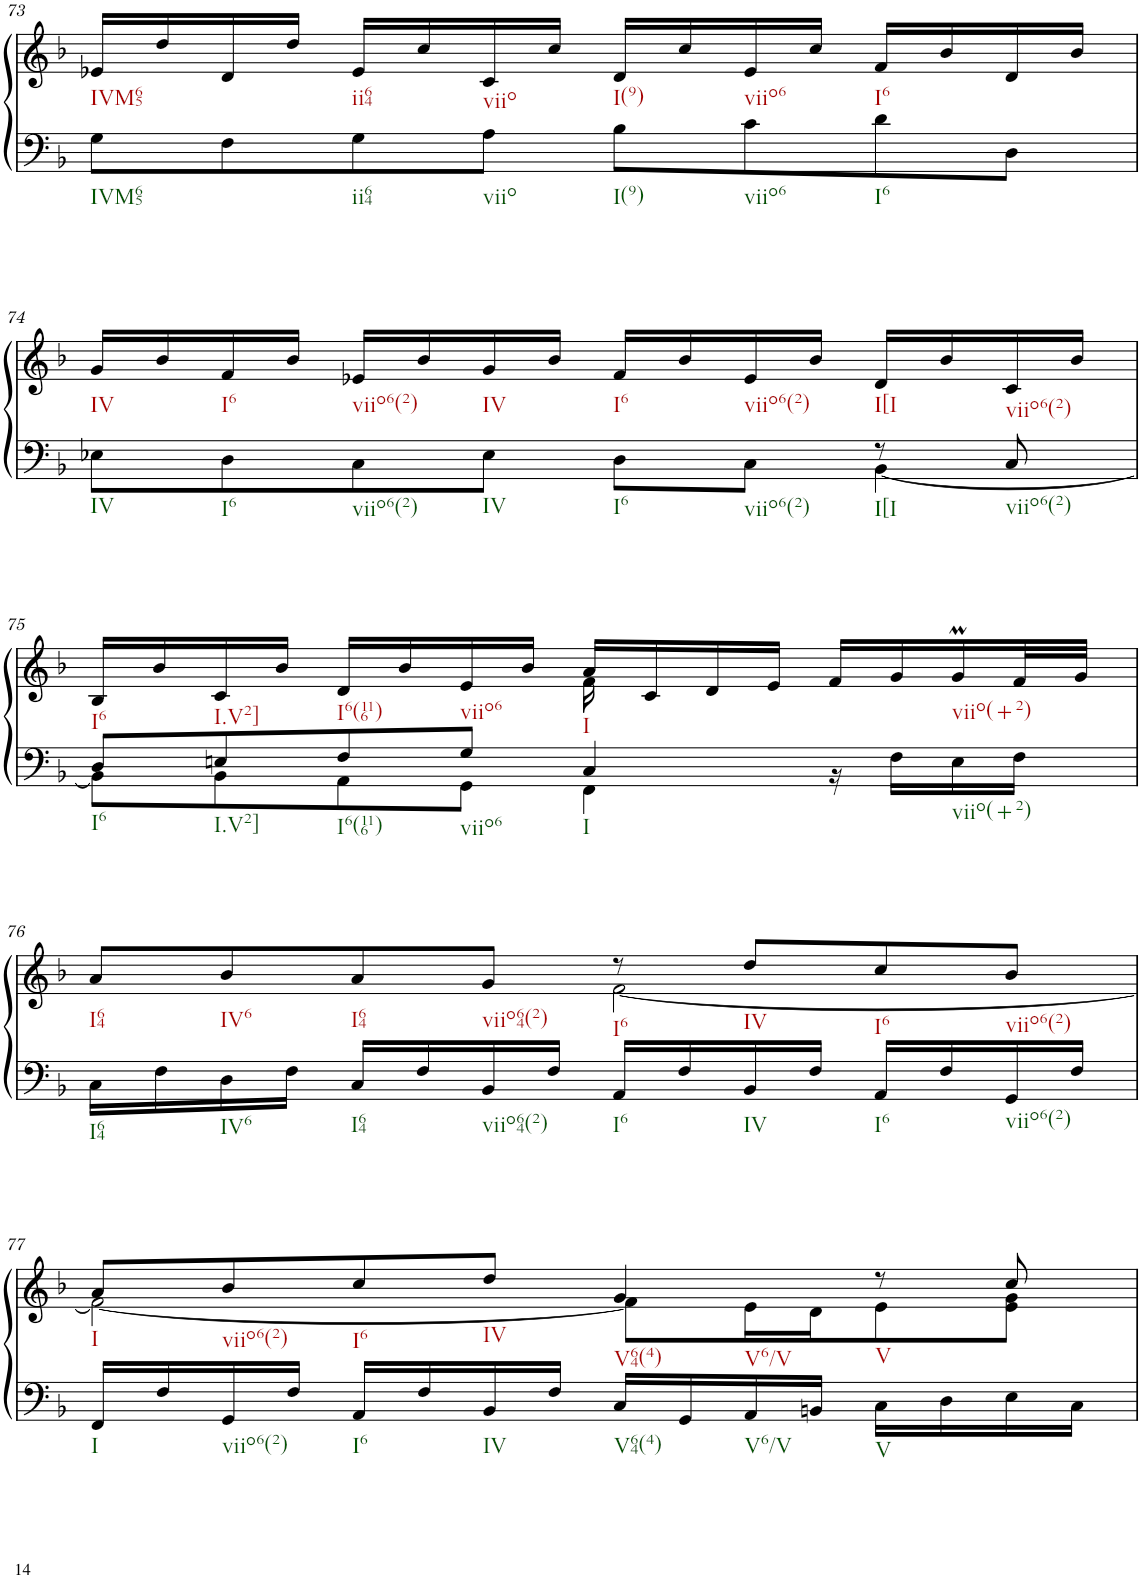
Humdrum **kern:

**kern	**kern
*part1	*part1
*staff2	*staff1
*I"Klavier linke Hand	*
!!LO:PB:g=z
*clefF4	*clefG2
*k[b-]	*k[b-]
*M2/2	*M2/2
=73	=73
8G\L	16e-X/LL
.	16dd/
8F\	16d/
.	16dd/JJ
8G\	16e-/LL
.	16cc/
8A\J	16c/
.	16cc/JJ
8B-\L	16d/LL
.	16cc/
8c\	16e-/
.	16cc/JJ
8d\	16f/LL
.	16b-/
8D\J	16d/
.	16b-/JJ
!!LO:LB:g=z
=74	=74
*^	*
2.ryy	8E-X\L	16g/LL
.	.	16b-/
.	8D\	16f/
.	.	16b-/JJ
.	8C\	16e-X/LL
.	.	16b-/
.	8E-\J	16g/
.	.	16b-/JJ
.	8D\L	16f/LL
.	.	16b-/
.	8C\J	16e-/
.	.	16b-/JJ
8r	[4BB-\	16d/LL
.	.	16b-/
8C/	.	16c/
.	.	16b-/JJ
!!LO:LB:g=z
=75	=75	=75
*	*	*^
8D/L	8BB-\L]	16B-/LL	2ryy
.	.	16b-/	.
8En/	8BB-\	16c/	.
.	.	16b-/JJ	.
8F/	8AA\	16d/LL	.
.	.	16b-/	.
8G/J	8GG\J	16e/	.
.	.	16b-/JJ	.
4C/	4FF\	16a/LL	16f\
.	.	16c/	4..ryy
.	.	16d/	.
.	.	16e/JJ	.
4ryy	16r	16f/LL	.
.	16F\LL	16g/	.
.	16E\	16gM/	.
.	16F\JJ	32f/L	.
.	.	32g/JJJ	.
*v	*v	*	*
!!LO:LB:g=z	!!
=76	=76	=76
16C\LL	8a/L	2ryy
16F\	.	.
16D\	8b-/	.
16F\JJ	.	.
16C/LL	8a/	.
16F/	.	.
16BB-/	8g/J	.
16F/JJ	.	.
16AA/LL	8r	[2f\
16F/	.	.
16BB-/	8dd/L	.
16F/JJ	.	.
16AA/LL	8cc/	.
16F/	.	.
16GG/	8b-/J	.
16F/JJ	.	.
!!LO:LB:g=z	!!
=77	=77	=77
16FF/LL	8a/L	2f\_
16F/	.	.
16GG/	8b-/	.
16F/JJ	.	.
16AA/LL	8cc/	.
16F/	.	.
16BB-/	8dd/J	.
16F/JJ	.	.
16C/LL	4g/	8f\L]
16GG/	.	.
16AA/	.	16e\L
16BBn/JJ	.	16d\J
16C\LL	8r	8e\
16D\	.	.
16E\	8cc/	8e\ 8g\J
16C\JJ	.	.
*	*v	*v
=	=
*-	*-
